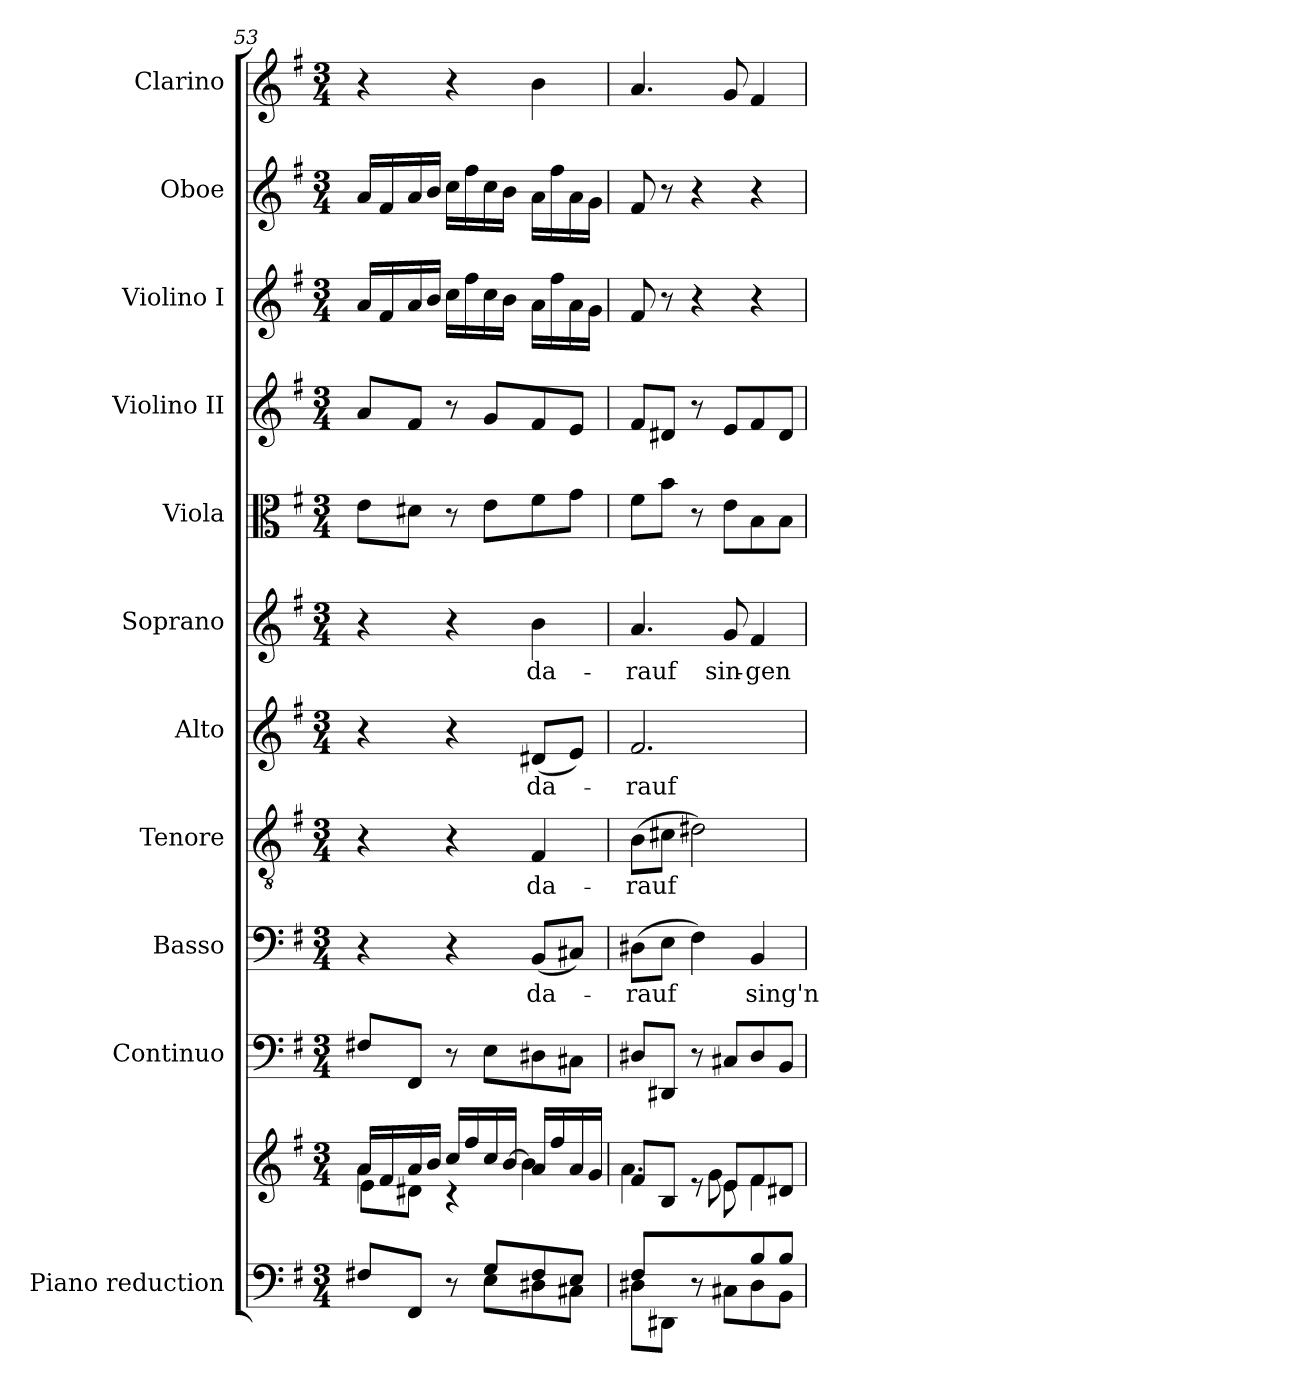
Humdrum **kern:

**kern	**kern	**kern	**kern	**text	**kern	**text	**kern	**text	**kern	**text	**kern	**kern	**kern	**kern	**kern
*part11	*part11	*part10	*part9	*part9	*part8	*part8	*part7	*part7	*part6	*part6	*part5	*part4	*part3	*part2	*part1
*staff12	*staff11	*staff10	*staff9	*staff9	*staff8	*staff8	*staff7	*staff7	*staff6	*staff6	*staff5	*staff4	*staff3	*staff2	*staff1
*I"Piano reduction	*	*I"Continuo	*I"Basso	*	*I"Tenore	*	*I"Alto	*	*I"Soprano	*	*I"Viola	*I"Violino II	*I"Violino I	*I"Oboe	*I"Clarino
*I'Pno	*	*	*	*	*	*	*	*	*	*	*	*	*	*I'Ob	*
*clefF4	*clefG2	*clefF4	*clefF4	*	*clefGv2	*	*clefG2	*	*clefG2	*	*clefC3	*clefG2	*clefG2	*clefG2	*clefG2
*k[f#]	*k[f#]	*k[f#]	*k[f#]	*	*k[f#]	*	*k[f#]	*	*k[f#]	*	*k[f#]	*k[f#]	*k[f#]	*k[f#]	*k[f#]
*M3/4	*M3/4	*M3/4	*M3/4	*	*M3/4	*	*M3/4	*	*M3/4	*	*M3/4	*M3/4	*M3/4	*M3/4	*M3/4
=53	=53	=53	=53	=53	=53	=53	=53	=53	=53	=53	=53	=53	=53	=53	=53
*^	*^	*	*	*	*	*	*	*	*	*	*	*	*	*	*
*	*	*	*^	*	*	*	*	*	*	*	*	*	*	*	*	*	*
4ryy	8F#X/L	16a/LL	4a\	8e\L	8F#X/L	4r	.	4r	.	4r	.	4r	.	8e\L	8a/L	16a/LL	16a/LL	4r
.	.	16f#/	.	.	.	.	.	.	.	.	.	.	.	.	.	16f#/	16f#/	.
.	8FF#/J	16a/	.	8d#X\J	8FF#/J	.	.	.	.	.	.	.	.	8d#X\J	8f#/J	16a/	16a/	.
.	.	16b/JJ	.	.	.	.	.	.	.	.	.	.	.	.	.	16b/JJ	16b/JJ	.
8r	8ryy	16cc/LL	4r	2ryy	8r	4r	.	4r	.	4r	.	4r	.	8r	8r	16cc\LL	16cc\LL	4r
.	.	16ff#/	.	.	.	.	.	.	.	.	.	.	.	.	.	16ff#\	16ff#\	.
8G/L	8E\L	16cc/	.	.	8E\L	.	.	.	.	.	.	.	.	8e\L	8g/L	16cc\	16cc\	.
.	.	[16b/JJ	.	.	.	.	.	.	.	.	.	.	.	.	.	16b\JJ	16b\JJ	.
!	!	!	!	!	!	!	!LO:LY:b	!	!LO:LY:b	!	!LO:LY:b	!	!LO:LY:b	!	!	!	!	!
8F#/	8D#X\	16a/LL	4b\]	.	8D#X\	(<8BB/L	da-	4F#/	da-	(<8d#X/L	da-	4b\	da-	8f#\	8f#/	16a\LL	16a\LL	4b\
.	.	16ff#/	.	.	.	.	.	.	.	.	.	.	.	.	.	16ff#\	16ff#\	.
8E/J	8C#X\J	16a/	.	.	8C#X\J	8C#X/J)	.	.	.	8e/J)	.	.	.	8g\J	8e/J	16a\	16a\	.
.	.	16g/JJ	.	.	.	.	.	.	.	.	.	.	.	.	.	16g\JJ	16g\JJ	.
=54	=54	=54	=54	=54	=54	=54	=54	=54	=54	=54	=54	=54	=54	=54	=54	=54	=54	=54
!	!	!	!	!	!	!	!LO:LY:b	!	!LO:LY:b	!	!LO:LY:b	!	!LO:LY:b	!	!	!	!	!
8F#/L	8D#X\L	8f#/L	4.a\	8ryy	8D#X/L	(>8D#X\L	-rauf	(>8B\L	-rauf	2.f#/	-rauf	4.a/	-rauf	8f#\L	8f#/L	8f#/	8f#/	4.a/
8ryy	8DD#X\J	8B/J	.	8B\J	8DD#X/J	8E\J	.	8c#X\J	.	.	.	.	.	8b\J	8d#X/J	8r	8r	.
8r	8ryy	8re	.	8ryy	8r	4F#\)	.	2d#X\)	.	.	.	.	.	8r	8r	4r	4r	.
!	!	!	!	!	!	!	!	!	!	!	!	!	!LO:LY:b	!	!	!	!	!
8ryy	8C#X\L	8e/L	8g\	8e\L	8C#X/L	.	.	.	.	.	.	8g/	sin-	8e\L	8e/L	.	.	8g/
!	!	!	!	!	!	!	!LO:LY:b	!	!	!	!	!	!LO:LY:b	!	!	!	!	!
8B/	8D#\	8f#/	4f#\	4ryy	8D#/	4BB/	sing'n	.	.	.	.	4f#/	-gen	8B\	8f#/	4r	4r	4f#/
8B/J	8BB\J	8d#X/J	.	.	8BB/J	.	.	.	.	.	.	.	.	8B\J	8d#/J	.	.	.
*v	*v	*	*	*	*	*	*	*	*	*	*	*	*	*	*	*	*	*
*	*v	*v	*v	*	*	*	*	*	*	*	*	*	*	*	*	*	*
=	=	=	=	=	=	=	=	=	=	=	=	=	=	=	=
*-	*-	*-	*-	*-	*-	*-	*-	*-	*-	*-	*-	*-	*-	*-	*-
